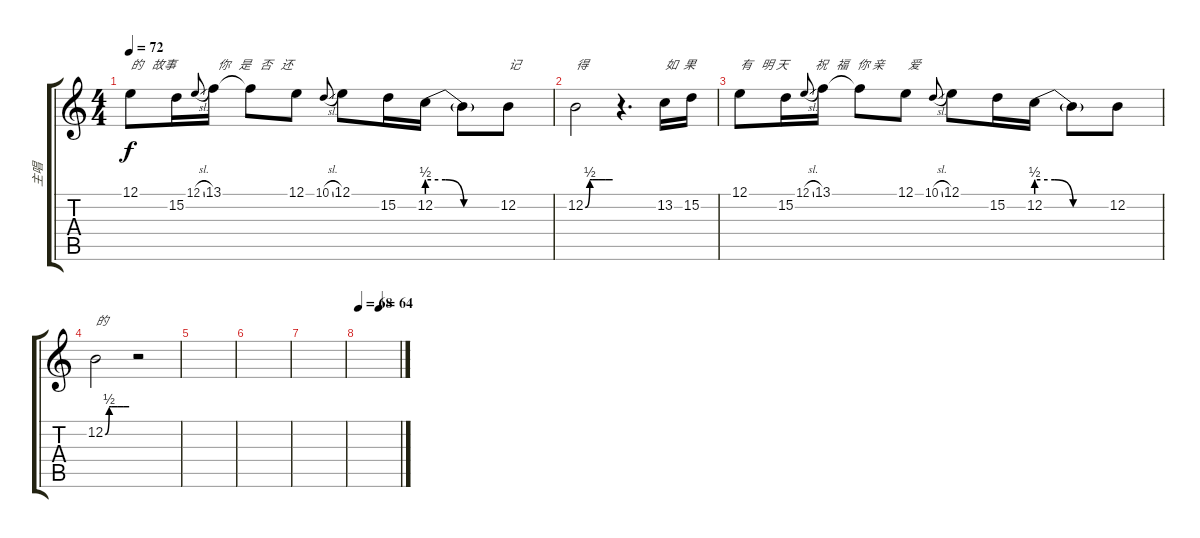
\track ("主唱" "主唱") {instrument harmonica}
\staff {score tabs}
\tuning (E4 B3 G3 D3 A2 E2) {hide}
\ts (4 4)
\tempo 72
\clef g2
\ks c
12.1.8{txt "的   故事              你   是   否   还 " dy f} 15.2.16 12.1{sl}.8{gr onbeat} 13.1.16 13.1{t}.8 12.1.8 10.1{sl}.8{gr onbeat} 12.1.8 15.2.16 12.2{be (custom 0 2 15 2 30 0 60 0)}.16 12.2{t}.8 12.2.8{txt "记"} |
12.2{be (custom 0 0 10 2 15 2 30 2 45 2 60 2)}.2{txt "得"} r.4{d} 13.2.16{txt "如  果"} 15.2.16 |
12.1.8{txt "有   明 天         祝   福   你 亲        爱"} 15.2.16 12.1{sl}.8{gr onbeat} 13.1.16 13.1{t}.8 12.1.8 10.1{sl}.8{gr onbeat} 12.1.8 15.2.16 12.2{be (custom 0 2 15 2 30 0 60 0)}.16 12.2{t}.8 12.2.8 |
12.2{be (custom 0 0 10 2 15 2 30 2 45 2 60 2)}.2{txt "的"} r.2 |
|
|
|
\tempo 68
\tempo (64 0.5)
